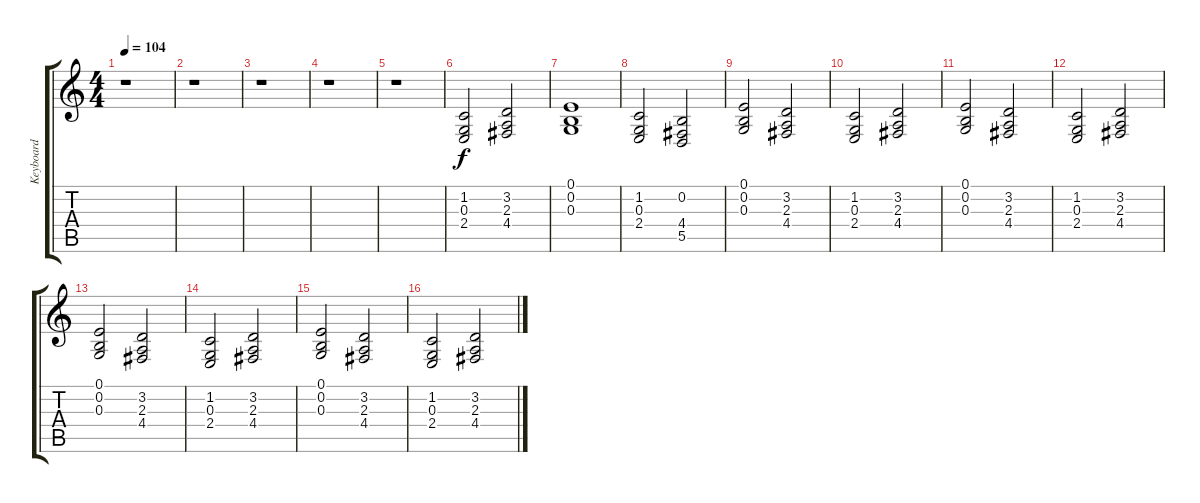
\track ("Keyboard" "Keyboard") {instrument drawbarorgan}
\staff {score tabs}
\tuning (E4 B3 G3 D3 A2 E2) {hide}
\ts (4 4)
\tempo 104
\clef g2
\ks c
r.1{dy f} |
r.1 |
r.1 |
r.1 |
r.1 |
(1.2 0.3 2.4).2 (3.2 2.3 4.4).2 |
(0.1 0.2 0.3).1 |
(1.2 0.3 2.4).2 (0.2 4.4 5.5).2 |
(0.1 0.2 0.3).2 (3.2 2.3 4.4).2 |
(1.2 0.3 2.4).2 (3.2 2.3 4.4).2 |
(0.1 0.2 0.3).2 (3.2 2.3 4.4).2 |
(1.2 0.3 2.4).2 (3.2 2.3 4.4).2 |
(0.1 0.2 0.3).2 (3.2 2.3 4.4).2 |
(1.2 0.3 2.4).2 (3.2 2.3 4.4).2 |
(0.1 0.2 0.3).2 (3.2 2.3 4.4).2 |
(1.2 0.3 2.4).2 (3.2 2.3 4.4).2
